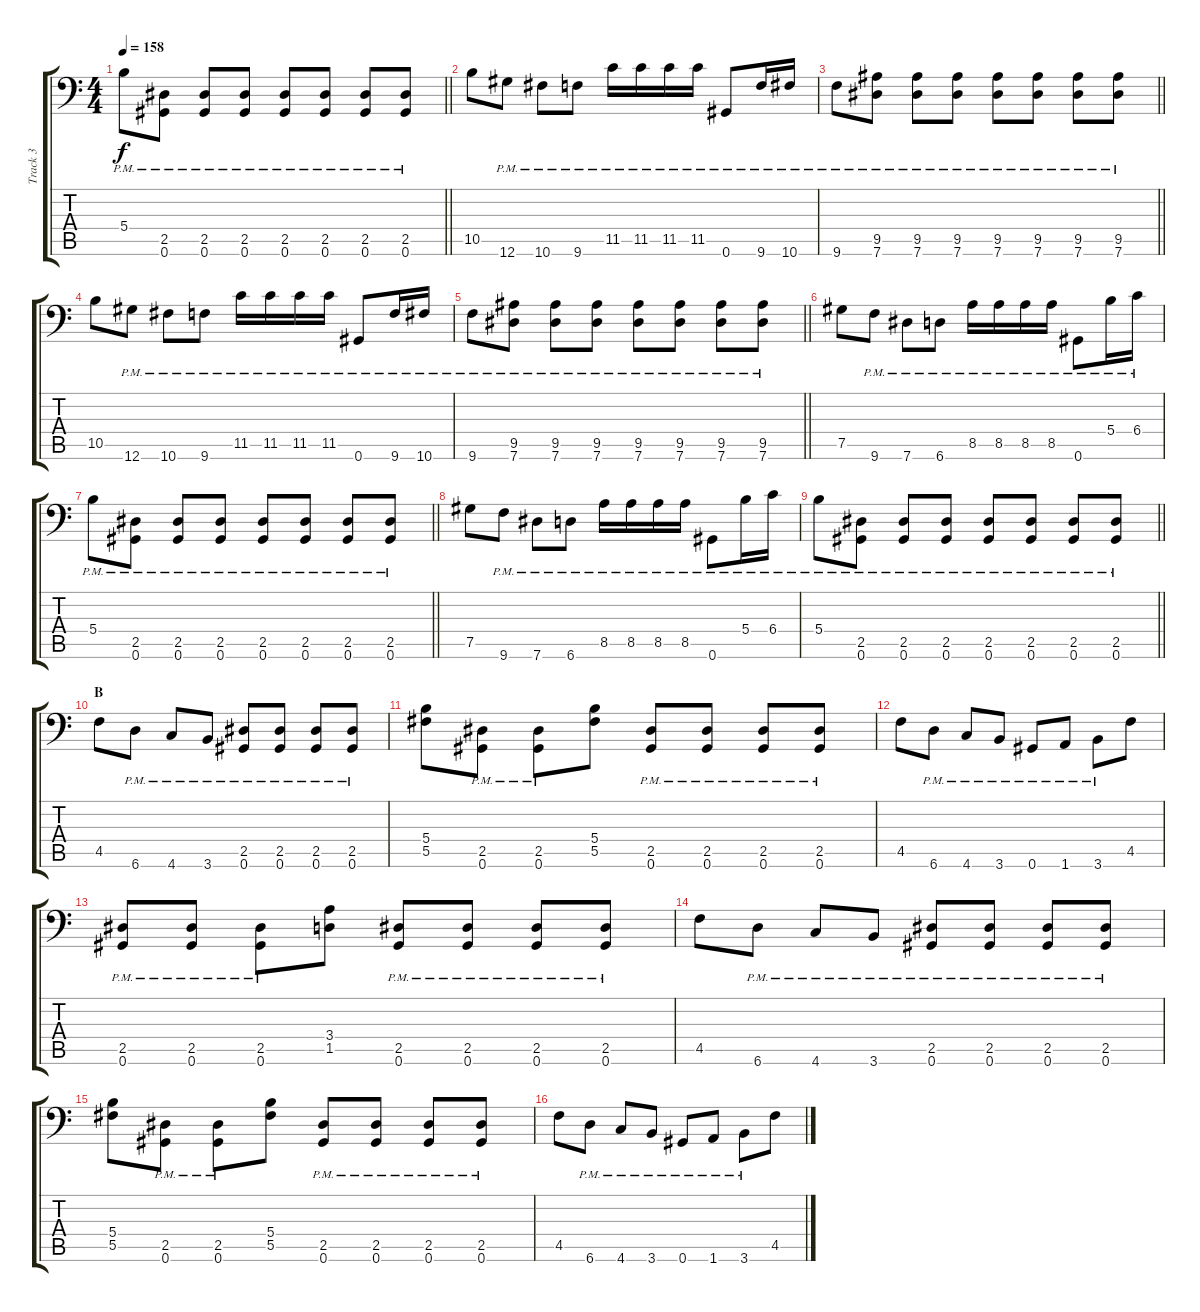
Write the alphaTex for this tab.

\track ("Track 3" "Track 3") {instrument distortionguitar}
\staff {score tabs}
\tuning (Ab3 Eb3 B2 Gb2 Db2 Ab1) {hide}
\ts (4 4)
\tempo 158
\clef f4
\barLineRight lightlight
\ks c
5.4{pm}.8{dy f} (2.5{pm} 0.6{pm}).8 (2.5{pm} 0.6{pm}).8 (2.5{pm} 0.6{pm}).8 (2.5{pm} 0.6{pm}).8 (2.5{pm} 0.6{pm}).8 (2.5{pm} 0.6{pm}).8 (2.5{pm} 0.6{pm}).8 |
10.5.8 12.6{pm}.8 10.6{pm}.8 9.6{pm}.8 11.5{pm}.16 11.5{pm}.16 11.5{pm}.16 11.5{pm}.16 0.6{pm}.8 9.6{pm}.16 10.6{pm}.16 |
\barLineRight lightlight
9.6{pm}.8 (9.5{pm} 7.6{pm}).8 (9.5{pm} 7.6{pm}).8 (9.5{pm} 7.6{pm}).8 (9.5{pm} 7.6{pm}).8 (9.5{pm} 7.6{pm}).8 (9.5{pm} 7.6{pm}).8 (9.5{pm} 7.6{pm}).8 |
10.5.8 12.6{pm}.8 10.6{pm}.8 9.6{pm}.8 11.5{pm}.16 11.5{pm}.16 11.5{pm}.16 11.5{pm}.16 0.6{pm}.8 9.6{pm}.16 10.6{pm}.16 |
\barLineRight lightlight
9.6{pm}.8 (9.5{pm} 7.6{pm}).8 (9.5{pm} 7.6{pm}).8 (9.5{pm} 7.6{pm}).8 (9.5{pm} 7.6{pm}).8 (9.5{pm} 7.6{pm}).8 (9.5{pm} 7.6{pm}).8 (9.5{pm} 7.6{pm}).8 |
7.5.8 9.6{pm}.8 7.6{pm}.8 6.6{pm}.8 8.5{pm}.16 8.5{pm}.16 8.5{pm}.16 8.5{pm}.16 0.6{pm}.8 5.4{pm}.16 6.4{pm}.16 |
\barLineRight lightlight
5.4{pm}.8 (2.5{pm} 0.6{pm}).8 (2.5{pm} 0.6{pm}).8 (2.5{pm} 0.6{pm}).8 (2.5{pm} 0.6{pm}).8 (2.5{pm} 0.6{pm}).8 (2.5{pm} 0.6{pm}).8 (2.5{pm} 0.6{pm}).8 |
7.5.8 9.6{pm}.8 7.6{pm}.8 6.6{pm}.8 8.5{pm}.16 8.5{pm}.16 8.5{pm}.16 8.5{pm}.16 0.6{pm}.8 5.4{pm}.16 6.4{pm}.16 |
\barLineRight lightlight
5.4{pm}.8 (2.5{pm} 0.6{pm}).8 (2.5{pm} 0.6{pm}).8 (2.5{pm} 0.6{pm}).8 (2.5{pm} 0.6{pm}).8 (2.5{pm} 0.6{pm}).8 (2.5{pm} 0.6{pm}).8 (2.5{pm} 0.6{pm}).8 |
\section ("" "B")
4.5.8 6.6{pm}.8 4.6{pm}.8 3.6{pm}.8 (2.5{pm} 0.6{pm}).8 (2.5{pm} 0.6{pm}).8 (2.5{pm} 0.6{pm}).8 (2.5{pm} 0.6{pm}).8 |
(5.4 5.5).8 (2.5{pm} 0.6{pm}).8 (2.5{pm} 0.6{pm}).8 (5.4 5.5).8 (2.5{pm} 0.6{pm}).8 (2.5{pm} 0.6{pm}).8 (2.5{pm} 0.6{pm}).8 (2.5{pm} 0.6{pm}).8 |
4.5.8 6.6{pm}.8 4.6{pm}.8 3.6{pm}.8 0.6{pm}.8 1.6{pm}.8 3.6{pm}.8 4.5.8 |
(2.5{pm} 0.6{pm}).8 (2.5{pm} 0.6{pm}).8 (2.5{pm} 0.6{pm}).8 (3.4 1.5).8 (2.5{pm} 0.6{pm}).8 (2.5{pm} 0.6{pm}).8 (2.5{pm} 0.6{pm}).8 (2.5{pm} 0.6{pm}).8 |
4.5.8 6.6{pm}.8 4.6{pm}.8 3.6{pm}.8 (2.5{pm} 0.6{pm}).8 (2.5{pm} 0.6{pm}).8 (2.5{pm} 0.6{pm}).8 (2.5{pm} 0.6{pm}).8 |
(5.4 5.5).8 (2.5{pm} 0.6{pm}).8 (2.5{pm} 0.6{pm}).8 (5.4 5.5).8 (2.5{pm} 0.6{pm}).8 (2.5{pm} 0.6{pm}).8 (2.5{pm} 0.6{pm}).8 (2.5{pm} 0.6{pm}).8 |
4.5.8 6.6{pm}.8 4.6{pm}.8 3.6{pm}.8 0.6{pm}.8 1.6{pm}.8 3.6{pm}.8 4.5.8
